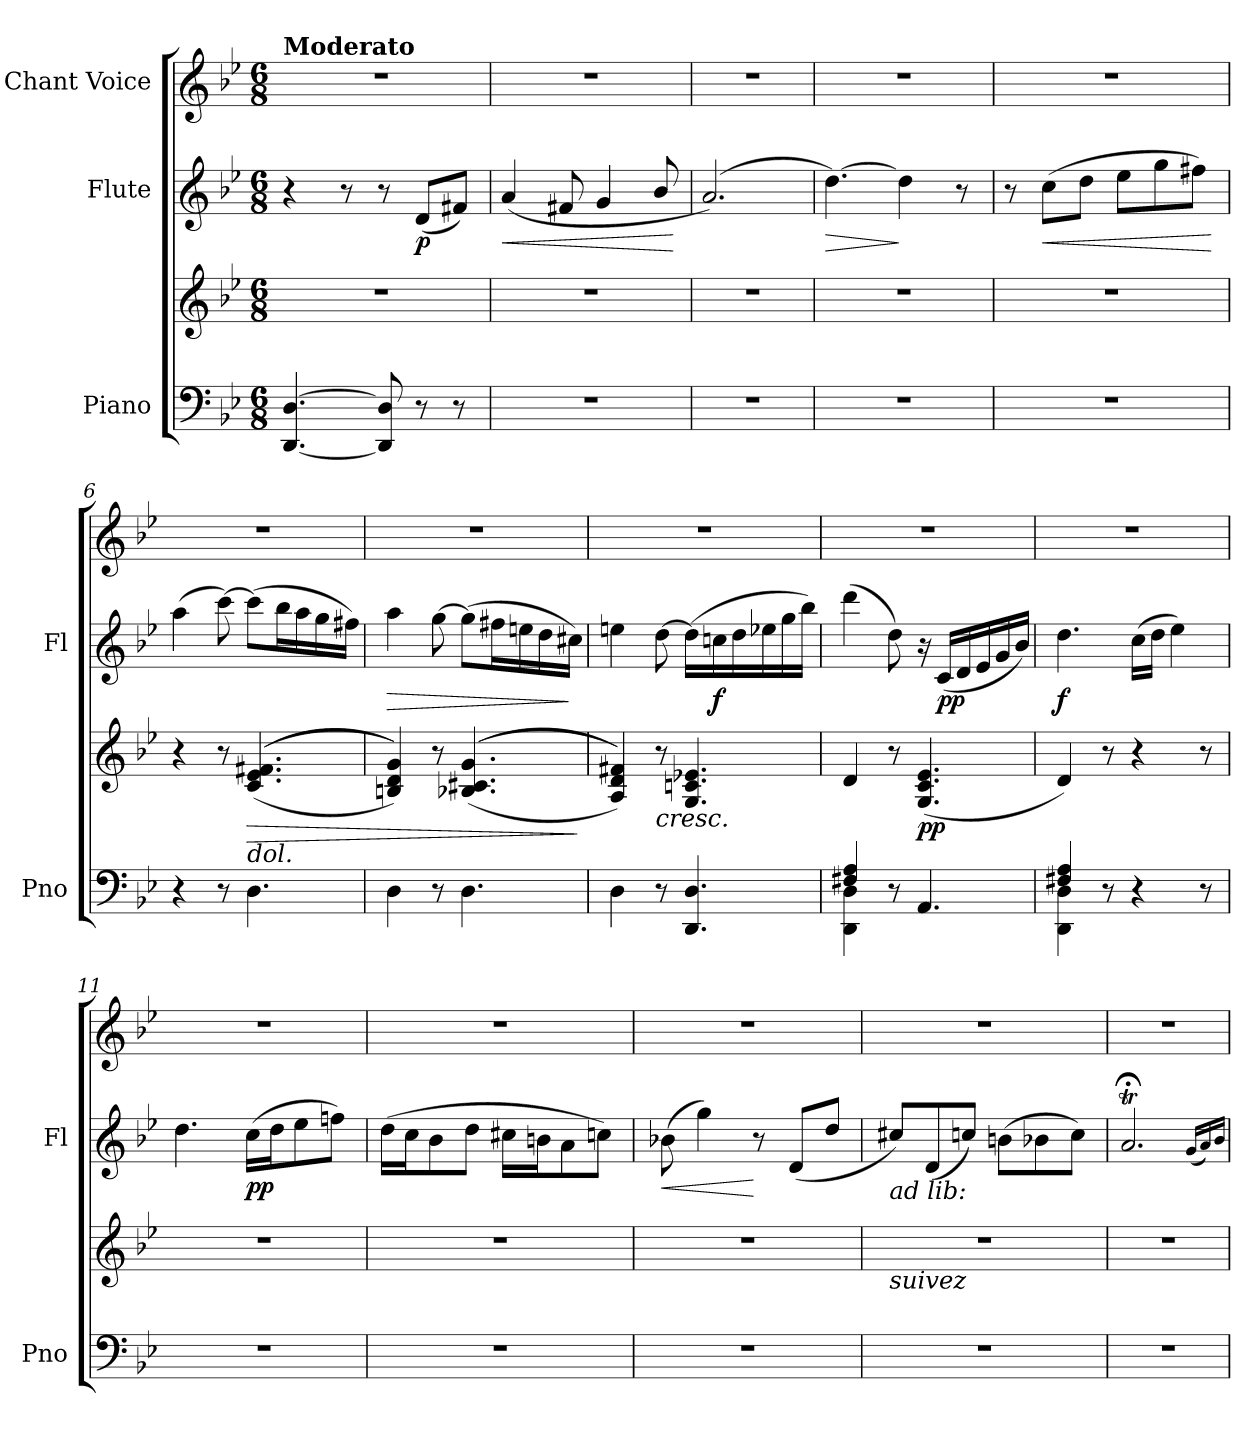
**kern	**kern	**dynam	**kern	**dynam	**kern
*part3	*part3	*part3	*part2	*part2	*part1
*staff4	*staff3	*staff3/4	*staff2	*staff2	*staff1
*I"Piano	*	*	*I"Flute	*	*I"Chant Voice
*I'Pno	*	*	*I'Fl	*	*
*	*	*	*stria5	*	*
*clefF4	*clefG2	*	*clefG2	*	*clefG2
*k[b-e-]	*k[b-e-]	*	*k[b-e-]	*	*k[b-e-]
*M6/8	*M6/8	*	*M6/8	*	*M6/8
=1	=1	=1	=1	=1	=1
!	!	!	!	!	!LO:TX:a:B:t=Moderato
[4.DD/ [4.D/	2.r	.	4r	.	2.r
.	.	.	8r	.	.
8DD/] 8D/]	.	.	8r	.	.
!	!	!	!	!LO:DY:b	!
8r	.	.	(8d/L	p	.
8r	.	.	8f#X/J)	.	.
=2	=2	=2	=2	=2	=2
!	!	!	!	!LO:HP:b	!
2.r	2.r	.	(4a/	<	2.r
.	.	.	8f#X/	.	.
.	.	.	4g/	.	.
.	.	.	8b-/	.	.
.	.	.	.	[	.
=3	=3	=3	=3	=3	=3
2.r	2.r	.	(>2.a/)	.	2.r
=4	=4	=4	=4	=4	=4
!	!	!	!	!LO:HP:b	!
2.r	2.r	.	[4.dd\)	>	2.r
.	.	.	4dd\]	]	.
.	.	.	8r	.	.
=5	=5	=5	=5	=5	=5
2.r	2.r	.	8r	.	2.r
!	!	!	!	!LO:HP:b	!
.	.	.	(8cc\L	<	.
.	.	.	8dd\J	.	.
.	.	.	8ee-\L	.	.
.	.	.	8gg\	.	.
.	.	.	8ff#X\J)	.	.
.	.	.	.	[	.
!!LO:LB:g=z
=6	=6	=6	=6	=6	=6
4r	4r	.	(4aa\	.	2.r
8r	8r	.	[8ccc\)	.	.
!	!LO:TX:b:i:t=dol.	!	!	!	!
!	!	!LO:HP:b	!	!	!
4.D\	(((>4.c/ 4.e-/ 4.f#X/	>	(8ccc\L]	.	.
.	.	.	16bb-\L	.	.
.	.	.	16aa\	.	.
.	.	.	16gg\	.	.
.	.	.	16ff#X\JJ)	.	.
=7	=7	=7	=7	=7	=7
!	!	!	!	!LO:HP:b	!
4D\	4Bn/ 4d/ 4g/)))	.	4aa\	>	2.r
8r	8r	.	[8gg\	.	.
4.D\	((>(4.B-X/ 4.c#X/ 4.g/	.	(8gg\L]	.	.
.	.	.	16ff#X\L	.	.
.	.	.	16een\	.	.
.	.	.	16dd\	.	.
.	.	.	16cc#X\JJ)	]	.
.	.	]	.	.	.
!!LO:LB:g=z
=8	=8	=8	=8	=8	=8
4D\	4A/ 4d/ 4f#X/)))	.	4een\	.	2.r
!	!LO:TX:b:i:t=cresc.	!	!	!	!
8r	8r	.	[8dd\	.	.
4.DD/ 4.D/	(>(>(4.G/ 4.cn/ 4.e-X/	.	(16dd\LL]	.	.
!	!	!	!	!LO:DY:b	!
.	.	.	16ccn\	f	.
.	.	.	16dd\	.	.
.	.	.	16ee-X\	.	.
.	.	.	16gg\	.	.
.	.	.	16bb-\JJ)	.	.
=9	=9	=9	=9	=9	=9
*^	*^	*	*	*	*
4F#X/ 4A/))	4DD\ 4D\)	4ryy	4d/	.	(4ddd\	.	2.r
2ryy	8r	8r	2ryy	.	8dd\)	.	.
!	!	!	!	!LO:DY:b	!	!	!
.	4.AA/	(>(>(4.G/ 4.c/ 4.e-/	.	pp	16r	.	.
!	!	!	!	!	!	!LO:DY:b	!
.	.	.	.	.	(16c/LL	pp	.
.	.	.	.	.	16d/	.	.
.	.	.	.	.	16e-/	.	.
.	.	.	.	.	16g/	.	.
.	.	.	.	.	16b-/JJ)	.	.
=10	=10	=10	=10	=10	=10	=10	=10
!	!	!	!	!	!	!LO:DY:b	!
4F#X/ 4A/)	4DD\ 4D\)	4ryy	4d/)	.	4.dd\	f	2.r
2ryy	8r	8r	2ryy	.	.	.	.
.	4r	4r	.	.	(16cc\LL	.	.
.	.	.	.	.	16dd\JJ	.	.
.	.	.	.	.	4ee-\)	.	.
.	8r	8r	.	.	.	.	.
*v	*v	*	*	*	*	*	*
*	*v	*v	*	*	*	*
=11	=11	=11	=11	=11	=11
2.r	2.r	.	4.dd\	.	2.r
!	!	!	!	!LO:DY:b	!
.	.	.	(16cc\LL	pp	.
.	.	.	16dd\J	.	.
.	.	.	8ee-\	.	.
.	.	.	8ffn\J)	.	.
!!LO:PB:g=z
=12	=12	=12	=12	=12	=12
2.r	2.r	.	(16dd\LL	.	2.r
.	.	.	16cc\J	.	.
.	.	.	8b-\	.	.
.	.	.	8dd\J	.	.
.	.	.	16cc#X\LL	.	.
.	.	.	16bn\J	.	.
.	.	.	8a\	.	.
.	.	.	8ccn\J)	.	.
=13	=13	=13	=13	=13	=13
!	!	!	!	!LO:HP:b	!
2.r	2.r	.	(8b-X\	<	2.r
.	.	.	4gg\)	.	.
.	.	.	8r	[	.
.	.	.	(8d/L	.	.
.	.	.	8dd/J	.	.
!!LO:LB:g=z
=14	=14	=14	=14	=14	=14
!	!	!	!LO:TX:b:i:t=ad lib&colon;	!	!
!	!LO:TX:b:i:t=suivez	!	!	!	!
2.r	2.r	.	8cc#X/L)	.	2.r
.	.	.	(8d/	.	.
.	.	.	8ccn/J)	.	.
.	.	.	(8bn\L	.	.
.	.	.	8b-X\	.	.
.	.	.	8cc\J)	.	.
=15	=15	=15	=15	=15	=15
2.r	2.r	.	2.a;t/	.	2.r
.	.	.	(16qg/LL	.	.
.	.	.	16qa/)	.	.
.	.	.	16qb-/JJ	.	.
=	=	=	=	=	=
*-	*-	*-	*-	*-	*-
